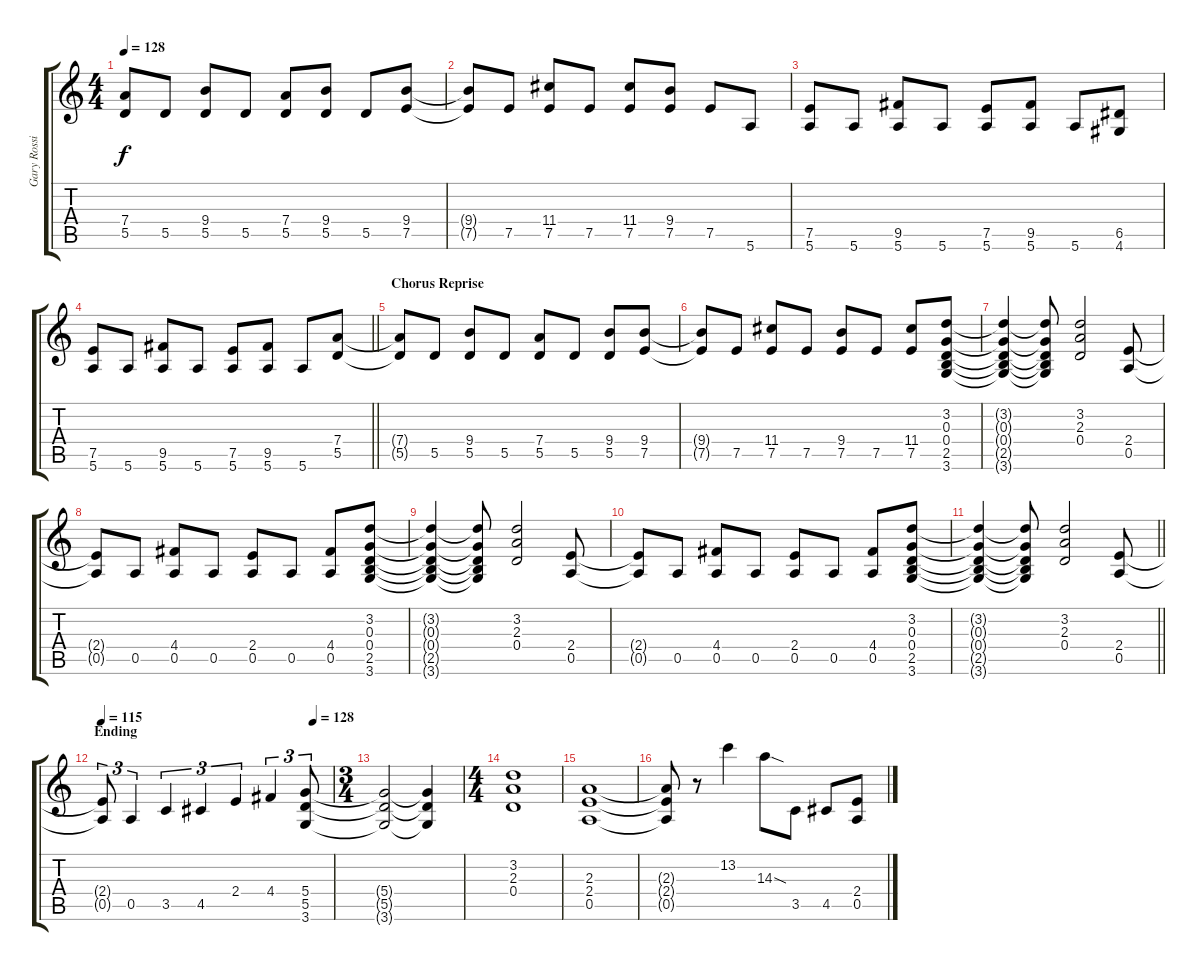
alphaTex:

\track ("Gary Rossington (Rhythm Guitar)" "Gary Rossi") {instrument overdrivenguitar}
\staff {score tabs}
\tuning (E4 B3 G3 D3 A2 E2) {hide}
\ts (4 4)
\tempo 128
\clef g2
\ks c
(7.4{t} 5.5{t}).8{dy f} 5.5.8 (9.4 5.5).8 5.5.8 (7.4 5.5).8 (9.4 5.5).8 5.5.8 (9.4 7.5).8 |
(9.4{t} 7.5{t}).8 7.5.8 (11.4 7.5).8 7.5.8 (11.4 7.5).8 (9.4 7.5).8 7.5.8 5.6.8 |
(7.5 5.6).8 5.6.8 (9.5 5.6).8 5.6.8 (7.5 5.6).8 (9.5 5.6).8 5.6.8 (6.5 4.6).8 |
\barLineRight lightlight
(7.5 5.6).8 5.6.8 (9.5 5.6).8 5.6.8 (7.5 5.6).8 (9.5 5.6).8 5.6.8 (7.4 5.5).8 |
\section ("" "Chorus Reprise")
(7.4{t} 5.5{t}).8 5.5.8 (9.4 5.5).8 5.5.8 (7.4 5.5).8 5.5.8 (9.4 5.5).8 (9.4 7.5).8 |
(9.4{t} 7.5{t}).8 7.5.8 (11.4 7.5).8 7.5.8 (9.4 7.5).8 7.5.8 (11.4 7.5).8 (3.2 0.3 0.4 2.5 3.6).8 |
(3.2{t} 0.3{t} 0.4{t} 2.5{t} 3.6{t}).4 (3.2{t} 0.3{t} 0.4{t} 2.5{t} 3.6{t}).8 (3.2 2.3 0.4).2 (2.4 0.5).8 |
(2.4{t} 0.5{t}).8 0.5.8 (4.4 0.5).8 0.5.8 (2.4 0.5).8 0.5.8 (4.4 0.5).8 (3.2 0.3 0.4 2.5 3.6).8 |
(3.2{t} 0.3{t} 0.4{t} 2.5{t} 3.6{t}).4 (3.2{t} 0.3{t} 0.4{t} 2.5{t} 3.6{t}).8 (3.2 2.3 0.4).2 (2.4 0.5).8 |
(2.4{t} 0.5{t}).8 0.5.8 (4.4 0.5).8 0.5.8 (2.4 0.5).8 0.5.8 (4.4 0.5).8 (3.2 0.3 0.4 2.5 3.6).8 |
\barLineRight lightlight
(3.2{t} 0.3{t} 0.4{t} 2.5{t} 3.6{t}).4 (3.2{t} 0.3{t} 0.4{t} 2.5{t} 3.6{t}).8 (3.2 2.3 0.4).2 (2.4 0.5).8 |
\section ("" "Ending")
\tempo 115
\tempo (128 0.9166666666666666)
(2.4{t} 0.5{t}).8{tu (3 2)} 0.5.4{tu (3 2)} 3.5.4{tu (3 2)} 4.5.4{tu (3 2)} 2.4.4{tu (3 2)} 4.4.4{tu (3 2)} (5.4 5.5 3.6).8{tu (3 2)} |
\ts (3 4)
(5.4{t} 5.5{t} 3.6{t}).2 (5.4{t} 5.5{t} 3.6{t}).4 |
\ts (4 4)
(3.2 2.3 0.4).1 |
(2.3 2.4 0.5).1 |
(2.3{t} 2.4{t} 0.5{t}).8 r.8 13.2.4 14.3{sod}.8 3.5.8 4.5.8 (2.4 0.5).8
